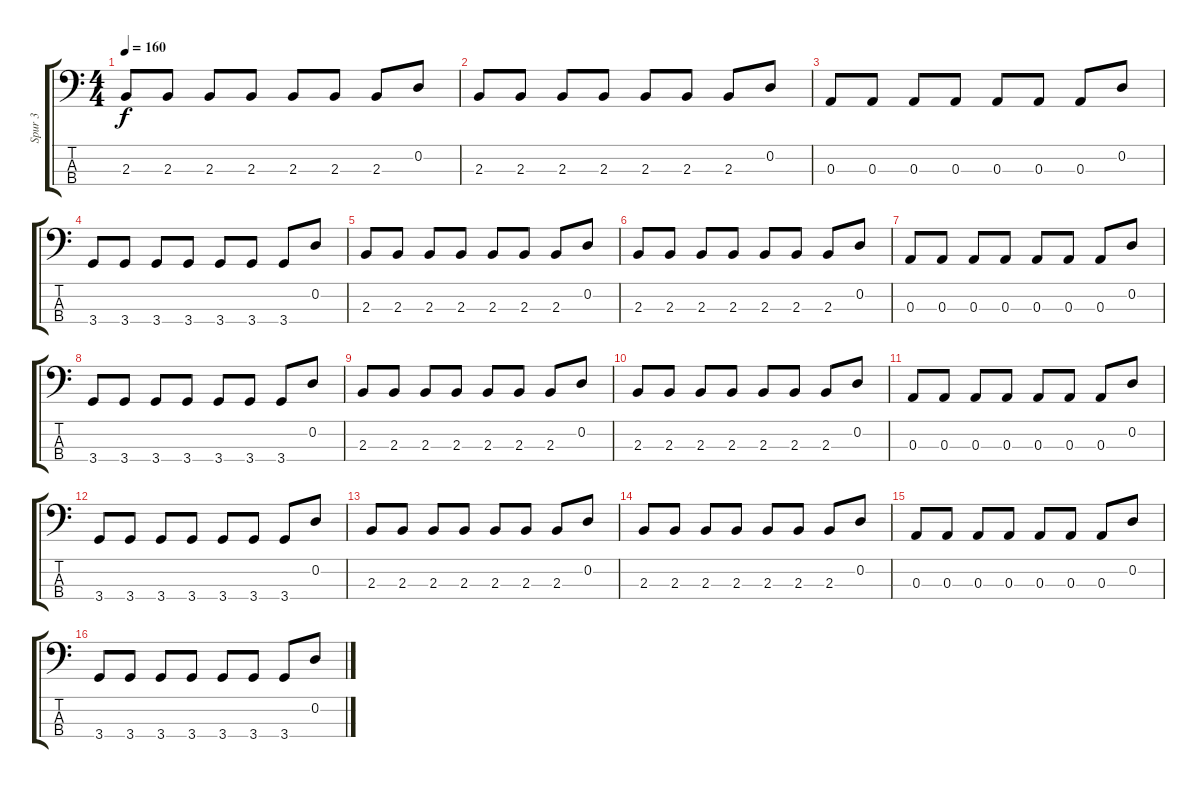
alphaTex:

\track ("Spur 3" "Spur 3") {instrument electricbassfinger}
\staff {score tabs}
\tuning (G2 D2 A1 E1) {hide}
\ts (4 4)
\tempo 160
\clef f4
\ks c
2.3.8{dy f} 2.3.8 2.3.8 2.3.8 2.3.8 2.3.8 2.3.8 0.2.8 |
2.3.8 2.3.8 2.3.8 2.3.8 2.3.8 2.3.8 2.3.8 0.2.8 |
0.3.8 0.3.8 0.3.8 0.3.8 0.3.8 0.3.8 0.3.8 0.2.8 |
3.4.8 3.4.8 3.4.8 3.4.8 3.4.8 3.4.8 3.4.8 0.2.8 |
2.3.8 2.3.8 2.3.8 2.3.8 2.3.8 2.3.8 2.3.8 0.2.8 |
2.3.8 2.3.8 2.3.8 2.3.8 2.3.8 2.3.8 2.3.8 0.2.8 |
0.3.8 0.3.8 0.3.8 0.3.8 0.3.8 0.3.8 0.3.8 0.2.8 |
3.4.8 3.4.8 3.4.8 3.4.8 3.4.8 3.4.8 3.4.8 0.2.8 |
2.3.8 2.3.8 2.3.8 2.3.8{volume 12} 2.3.8{volume 12} 2.3.8{volume 12} 2.3.8{volume 12} 0.2.8{volume 12} |
2.3.8{volume 12} 2.3.8{volume 12} 2.3.8{volume 11} 2.3.8{volume 11} 2.3.8 2.3.8{volume 11} 2.3.8{volume 11} 0.2.8{volume 11} |
0.3.8 0.3.8{volume 10} 0.3.8 0.3.8{volume 10} 0.3.8{volume 10} 0.3.8{volume 10} 0.3.8{volume 10} 0.2.8{volume 10} |
3.4.8{volume 10} 3.4.8{volume 10} 3.4.8{volume 10} 3.4.8{volume 9} 3.4.8{volume 9} 3.4.8{volume 9} 3.4.8 0.2.8{volume 9} |
2.3.8 2.3.8{volume 8} 2.3.8{volume 8} 2.3.8{volume 8} 2.3.8{volume 8} 2.3.8{volume 8} 2.3.8{volume 8} 0.2.8{volume 8} |
2.3.8{volume 8} 2.3.8{volume 8} 2.3.8{volume 7} 2.3.8{volume 7} 2.3.8{volume 7} 2.3.8{volume 7} 2.3.8 0.2.8{volume 6} |
0.3.8{volume 6} 0.3.8{volume 5} 0.3.8{volume 4} 0.3.8{volume 4} 0.3.8{volume 3} 0.3.8{volume 2} 0.3.8{volume 2} 0.2.8{volume 1} |
3.4.8{volume 0} 3.4.8{volume 0} 3.4.8{volume 0} 3.4.8{volume 0} 3.4.8{volume 0} 3.4.8{volume 0} 3.4.8 0.2.8
